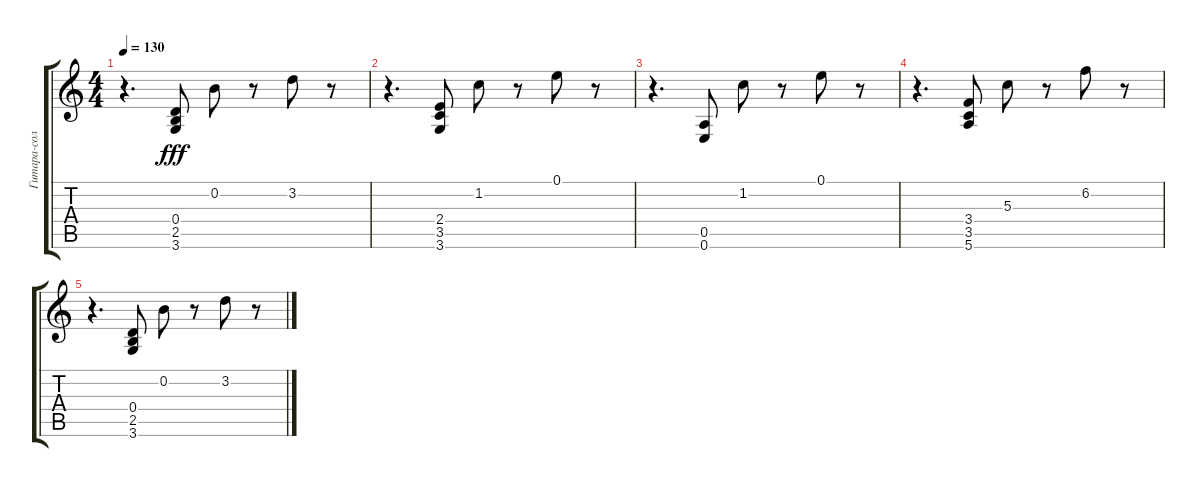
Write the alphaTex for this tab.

\track ("Гитара-соло" "Гитара-сол") {instrument overdrivenguitar}
\staff {score tabs}
\tuning (E4 B3 G3 D3 A2 E2) {hide}
\ts (4 4)
\tempo 130
\clef g2
\ks c
r.4{d dy fff} (0.4 2.5 3.6).8 0.2.8 r.8 3.2.8 r.8 |
r.4{d} (2.4 3.5 3.6).8 1.2.8 r.8 0.1.8 r.8 |
r.4{d} (0.5 0.6).8 1.2.8 r.8 0.1.8 r.8 |
r.4{d} (3.4 3.5 5.6).8 5.3.8 r.8 6.2.8 r.8 |
r.4{d} (0.4 2.5 3.6).8 0.2.8 r.8 3.2.8 r.8
